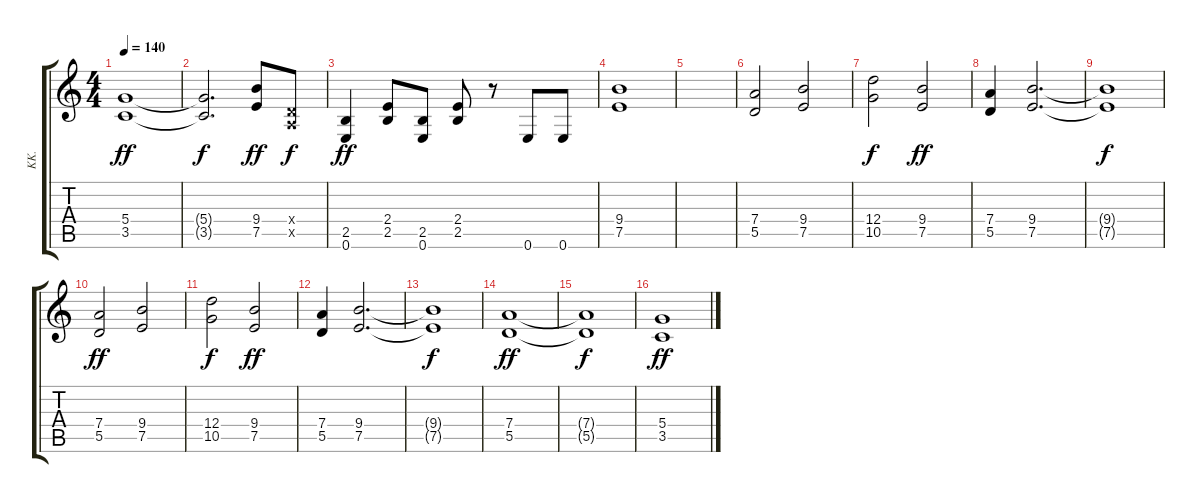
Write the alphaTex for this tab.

\track ("KK." "KK.") {instrument distortionguitar}
\staff {score tabs}
\tuning (E4 B3 G3 D3 A2 E2) {hide}
\ts (4 4)
\tempo 140
\clef g2
\ks c
(5.4 3.5).1{dy ff} |
(5.4{t} 3.5{t}).2{d dy f} (9.4 7.5).8{dy ff} (0.4{x} 0.5{x}).8{dy f} |
(2.5 0.6).4{dy ff} (2.4 2.5).8 (2.5 0.6).8 (2.4 2.5).8 r.8 0.6.8 0.6.8 |
(9.4 7.5).1 |
|
(7.4 5.5).2 (9.4 7.5).2 |
(12.4 10.5).2{dy f} (9.4 7.5).2{dy ff} |
(7.4 5.5).4 (9.4 7.5).2{d} |
(9.4{t} 7.5{t}).1{dy f} |
(7.4 5.5).2{dy ff} (9.4 7.5).2 |
(12.4 10.5).2{dy f} (9.4 7.5).2{dy ff} |
(7.4 5.5).4 (9.4 7.5).2{d} |
(9.4{t} 7.5{t}).1{dy f} |
(7.4 5.5).1{dy ff} |
(7.4{t} 5.5{t}).1{dy f} |
(5.4 3.5).1{dy ff}
